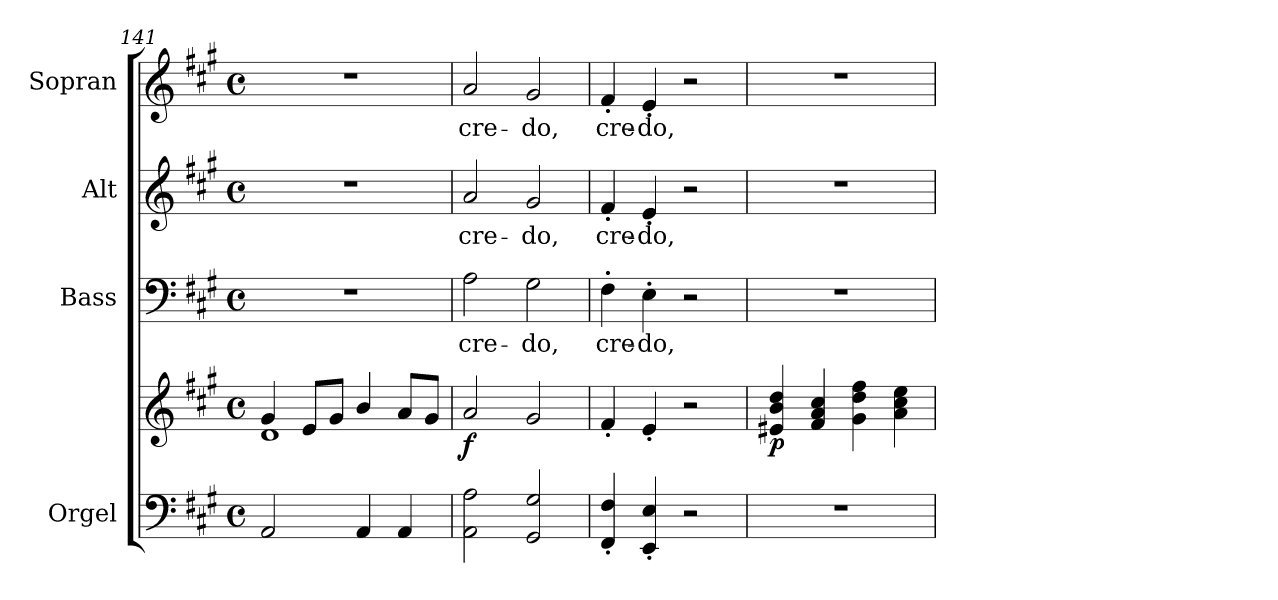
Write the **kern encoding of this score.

**kern	**kern	**dynam	**kern	**text	**kern	**text	**kern	**text
*part4	*part4	*part4	*part3	*part3	*part2	*part2	*part1	*part1
*staff5	*staff4	*staff4/5	*staff3	*staff3	*staff2	*staff2	*staff1	*staff1
*I"Orgel	*	*	*I"Bass	*	*I"Alt	*	*I"Sopran	*
*I'Org.	*	*	*I'B.	*	*I'A.	*	*I'S.	*
!!LO:PB:g=z
*clefF4	*clefG2	*	*clefF4	*	*clefG2	*	*clefG2	*
*k[f#c#g#]	*k[f#c#g#]	*	*k[f#c#g#]	*	*k[f#c#g#]	*	*k[f#c#g#]	*
*A:	*A:	*	*A:	*	*A:	*	*A:	*
*M4/4	*M4/4	*	*M4/4	*	*M4/4	*	*M4/4	*
*met(c)	*met(c)	*	*met(c)	*	*met(c)	*	*met(c)	*
=141	=141	=141	=141	=141	=141	=141	=141	=141
*	*^	*	*	*	*	*	*	*
2AA/	4g#/	1d	.	1r	.	1r	.	1r	.
.	8e/L	.	.	.	.	.	.	.	.
.	8g#/J	.	.	.	.	.	.	.	.
4AA/	4b/	.	.	.	.	.	.	.	.
4AA/	8a/L	.	.	.	.	.	.	.	.
.	8g#/J	.	.	.	.	.	.	.	.
*	*v	*v	*	*	*	*	*	*	*
=142	=142	=142	=142	=142	=142	=142	=142	=142
!	!	!LO:DY:b	!	!LO:LY:b	!	!LO:LY:b	!	!LO:LY:b
2AA\ 2A\	2a/	f	2A\	cre-	2a/	cre-	2a/	cre-
!	!	!	!	!LO:LY:b	!	!LO:LY:b	!	!LO:LY:b
2GG#/ 2G#/	2g#/	.	2G#\	-do,	2g#/	-do,	2g#/	-do,
=143	=143	=143	=143	=143	=143	=143	=143	=143
!	!	!	!	!LO:LY:b	!	!LO:LY:b	!	!LO:LY:b
4FF#/'< 4F#/'<	4f#'</	.	4F#'>\	cre-	4f#'</	cre-	4f#'</	cre-
!	!	!	!	!LO:LY:b	!	!LO:LY:b	!	!LO:LY:b
4EE/'< 4E/'<	4e'</	.	4E'>\	-do,	4e'</	-do,	4e'</	-do,
2r	2r	.	2r	.	2r	.	2r	.
=144	=144	=144	=144	=144	=144	=144	=144	=144
!	!	!LO:DY:b	!	!	!	!	!	!
1r	4e#X/ 4b/ 4dd/	p	1r	.	1r	.	1r	.
.	4f#/ 4a/ 4cc#/	.	.	.	.	.	.	.
.	4g#\ 4dd\ 4ff#\	.	.	.	.	.	.	.
.	4a\ 4cc#\ 4ee\	.	.	.	.	.	.	.
=	=	=	=	=	=	=	=	=
*-	*-	*-	*-	*-	*-	*-	*-	*-
